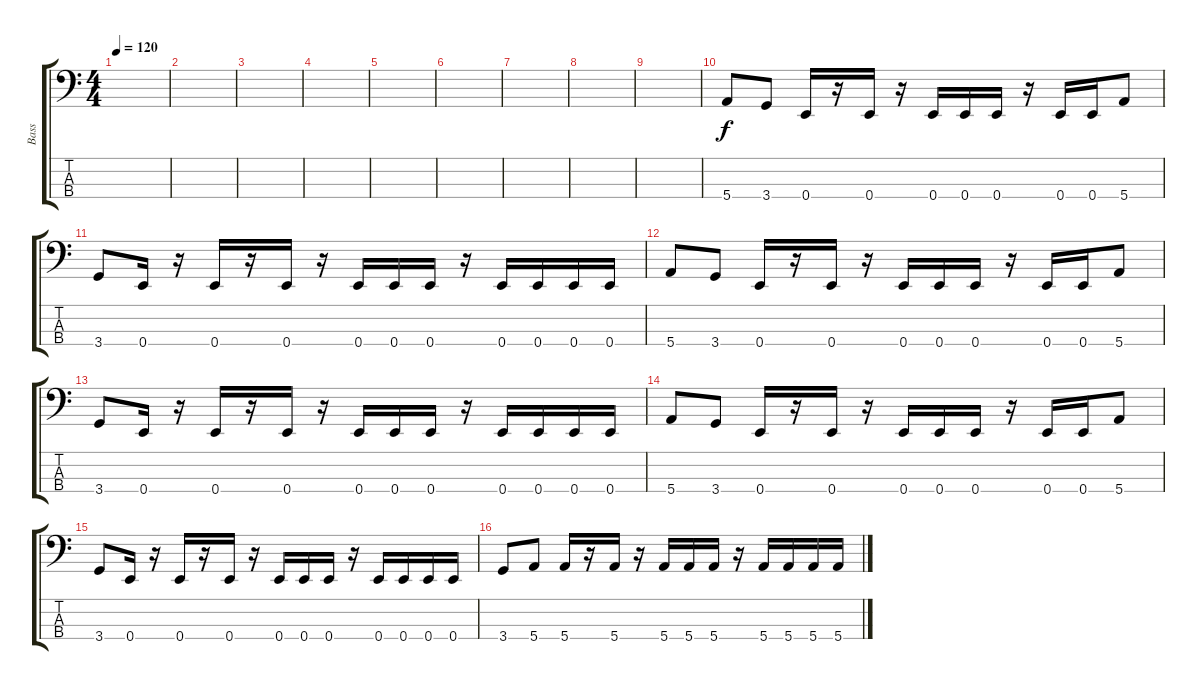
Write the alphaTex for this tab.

\track ("Bass" "Bass") {instrument electricbasspick}
\staff {score tabs}
\tuning (G2 D2 A1 E1) {hide}
\ts (4 4)
\tempo 120
\clef f4
\ks c
|
|
|
|
|
|
|
|
|
5.4.8 3.4.8 0.4.16 r.16 0.4.16 r.16 0.4.16 0.4.16 0.4.16 r.16 0.4.16 0.4.16 5.4.8 |
3.4.8 0.4.16 r.16 0.4.16 r.16 0.4.16 r.16 0.4.16 0.4.16 0.4.16 r.16 0.4.16 0.4.16 0.4.16 0.4.16 |
5.4.8 3.4.8 0.4.16 r.16 0.4.16 r.16 0.4.16 0.4.16 0.4.16 r.16 0.4.16 0.4.16 5.4.8 |
3.4.8 0.4.16 r.16 0.4.16 r.16 0.4.16 r.16 0.4.16 0.4.16 0.4.16 r.16 0.4.16 0.4.16 0.4.16 0.4.16 |
5.4.8 3.4.8 0.4.16 r.16 0.4.16 r.16 0.4.16 0.4.16 0.4.16 r.16 0.4.16 0.4.16 5.4.8 |
3.4.8 0.4.16 r.16 0.4.16 r.16 0.4.16 r.16 0.4.16 0.4.16 0.4.16 r.16 0.4.16 0.4.16 0.4.16 0.4.16 |
3.4.8 5.4.8 5.4.16 r.16 5.4.16 r.16 5.4.16 5.4.16 5.4.16 r.16 5.4.16 5.4.16 5.4.16 5.4.16
